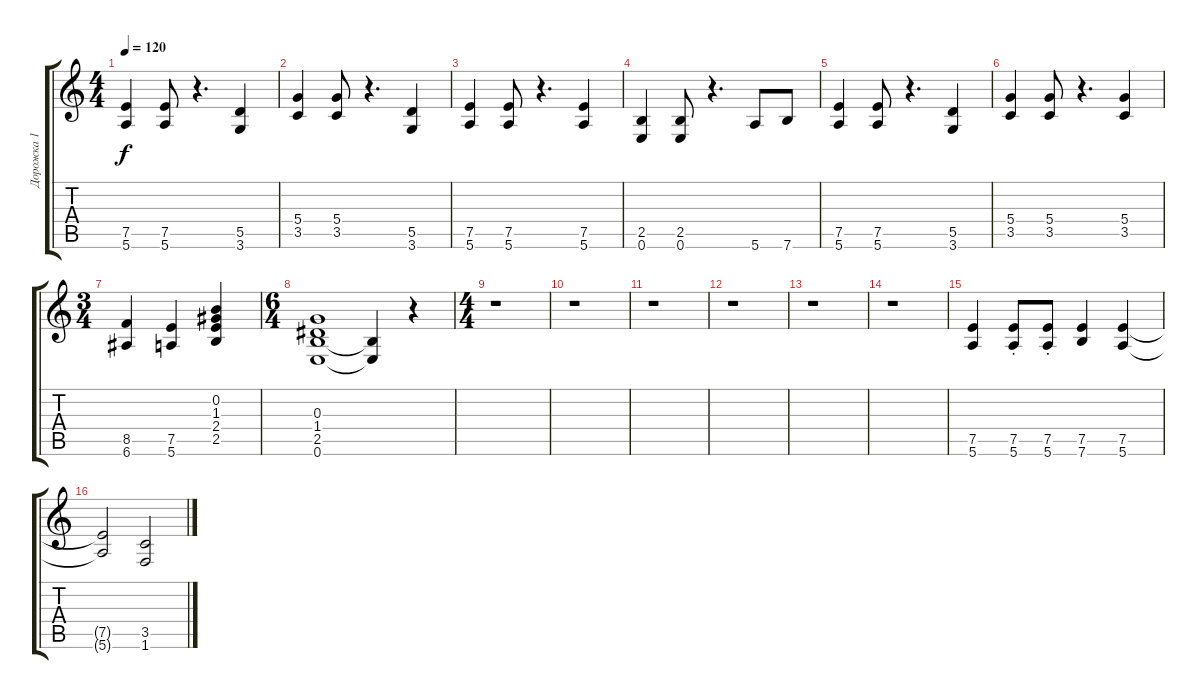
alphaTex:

\track ("Дорожка 1" "Дорожка 1") {solo instrument distortionguitar}
\staff {score tabs}
\tuning (E4 B3 G3 D3 A2 E2) {hide}
\ts (4 4)
\tempo 120
\clef g2
\ks c
(7.5 5.6).4{dy f instrument distortionguitar} (7.5 5.6).8 r.4{d} (5.5 3.6).4 |
(5.4 3.5).4 (5.4 3.5).8 r.4{d} (5.5 3.6).4 |
(7.5 5.6).4 (7.5 5.6).8 r.4{d} (7.5 5.6).4 |
(2.5 0.6).4 (2.5 0.6).8 r.4{d} 5.6.8 7.6.8 |
(7.5 5.6).4 (7.5 5.6).8 r.4{d} (5.5 3.6).4 |
(5.4 3.5).4 (5.4 3.5).8 r.4{d} (5.4 3.5).4 |
\ts (3 4)
(8.5 6.6).4 (7.5 5.6).4 (0.2 1.3 2.4 2.5).4 |
\ts (6 4)
(0.3 1.4 2.5 0.6).1 (2.5{t} 0.6{t}).4 r.4 |
\ts (4 4)
r.1 |
r.1 |
r.1 |
r.1 |
r.1 |
r.1 |
(7.5 5.6).4{volume 15} (7.5{st} 5.6{st}).8 (7.5{st} 5.6{st}).8 (7.5 7.6).4 (7.5 5.6).4 |
(7.5{t} 5.6{t}).2 (3.5 1.6).2
